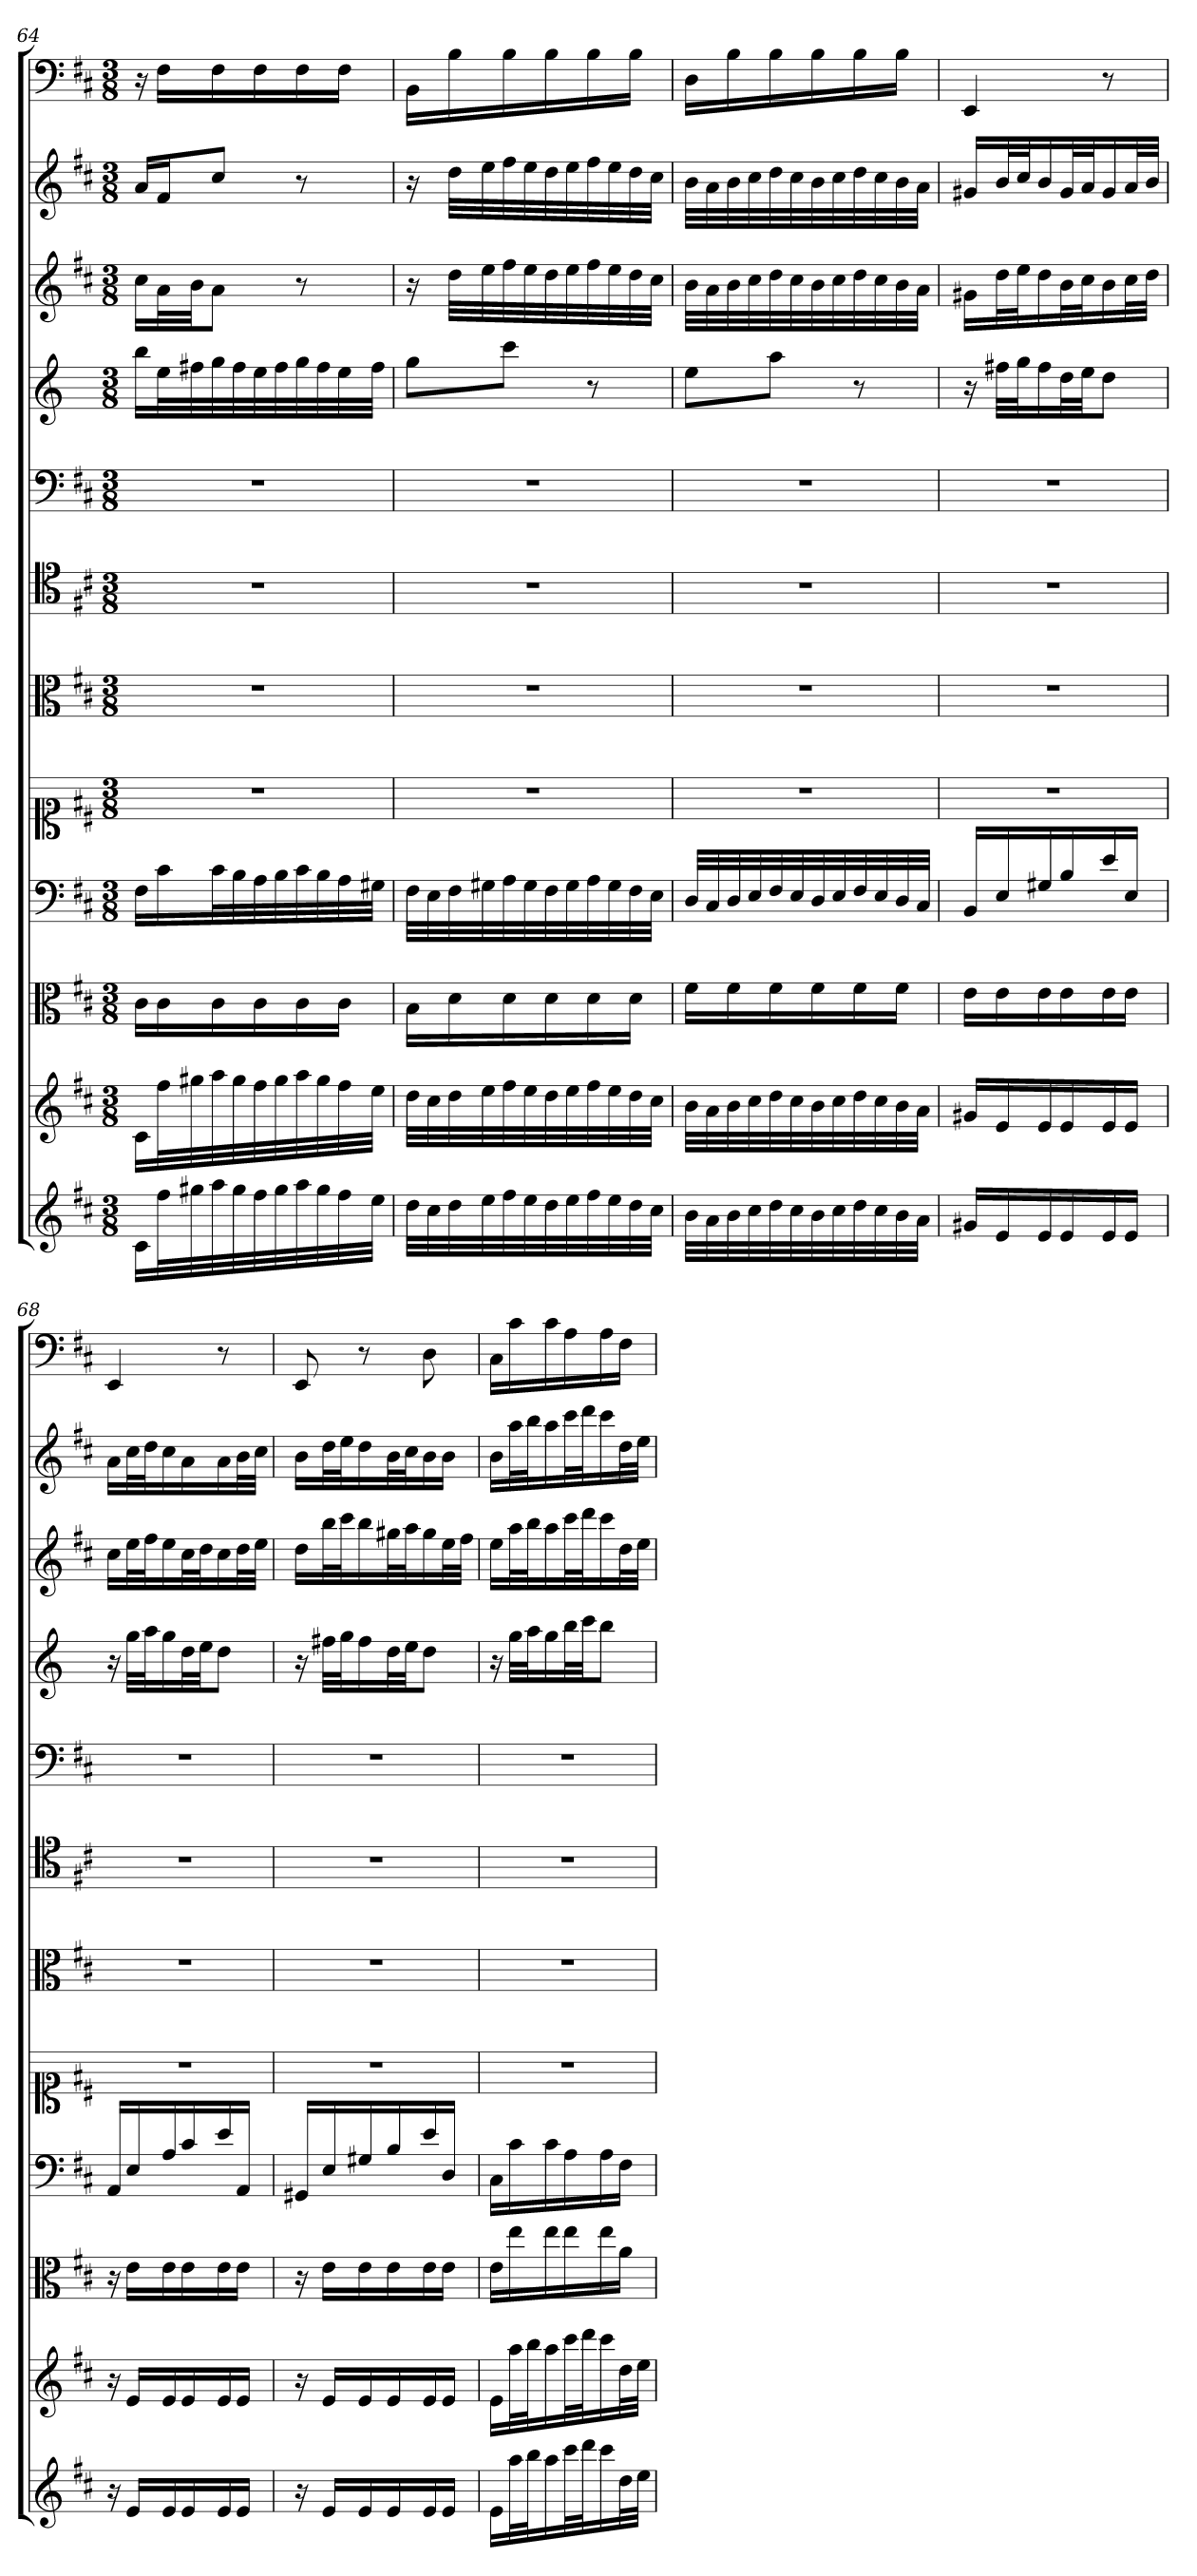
**kern	**kern	**kern	**kern	**kern	**kern	**kern	**kern	**kern	**kern	**kern	**kern
*part12	*part11	*part10	*part9	*part8	*part7	*part6	*part5	*part4	*part3	*part2	*part1
*staff12	*staff11	*staff10	*staff9	*staff8	*staff7	*staff6	*staff5	*staff4	*staff3	*staff2	*staff1
*	*	*clefC3	*clefF4	*clefC1	*clefC3	*clefC4	*clefF4	*	*	*	*clefF4
*k[f#c#]	*k[f#c#]	*k[f#c#]	*k[f#c#]	*k[f#c#]	*k[f#c#]	*k[f#c#]	*k[f#c#]	*k[]	*k[f#c#]	*k[f#c#]	*k[f#c#]
*D:	*D:	*D:	*D:	*D:	*D:	*D:	*D:	*	*D:	*D:	*D:
*M3/8	*M3/8	*M3/8	*M3/8	*M3/8	*M3/8	*M3/8	*M3/8	*M3/8	*M3/8	*M3/8	*M3/8
=64	=64	=64	=64	=64	=64	=64	=64	=64	=64	=64	=64
16c#LL	16c#LL	16c#\LL	16F#\LL	4.r	4.r	4.r	4.r	16bbLL	16cc#LL	16aLL	16r
32ff#L	32ff#L	16c#\	16c#\	.	.	.	.	32eeL	32aL	16f#J	16F#\LL
32gg#X	32gg#X	.	.	.	.	.	.	32ff#X	32bJJ	.	.
32aa	32aa	16c#\	32c#\L	.	.	.	.	32gg	8aJ	8cc#J	16F#\
32gg#	32gg#	.	32B\	.	.	.	.	32ff#	.	.	.
32ff#	32ff#	16c#\	32A\	.	.	.	.	32ee	.	.	16F#\
32gg#	32gg#	.	32B\	.	.	.	.	32ff#	.	.	.
32aa	32aa	16c#\	32c#\	.	.	.	.	32gg	8r	8r	16F#\
32gg#	32gg#	.	32B\	.	.	.	.	32ff#	.	.	.
32ff#	32ff#	16c#\JJ	32A\	.	.	.	.	32ee	.	.	16F#\JJ
32eeJJJ	32eeJJJ	.	32G#X\JJJ	.	.	.	.	32ff#JJJ	.	.	.
=65	=65	=65	=65	=65	=65	=65	=65	=65	=65	=65	=65
32ddLLL	32ddLLL	16B\LL	32F#\LLL	4.r	4.r	4.r	4.r	8ggL	16r	16r	16BB\LL
32cc#	32cc#	.	32E\	.	.	.	.	.	.	.	.
32dd	32dd	16d\	32F#\	.	.	.	.	.	32ddLLL	32ddLLL	16B\
32ee	32ee	.	32G#X\	.	.	.	.	.	32ee	32ee	.
32ff#	32ff#	16d\	32A\	.	.	.	.	8cccJ	32ff#	32ff#	16B\
32ee	32ee	.	32G#\	.	.	.	.	.	32ee	32ee	.
32dd	32dd	16d\	32F#\	.	.	.	.	.	32dd	32dd	16B\
32ee	32ee	.	32G#\	.	.	.	.	.	32ee	32ee	.
32ff#	32ff#	16d\	32A\	.	.	.	.	8r	32ff#	32ff#	16B\
32ee	32ee	.	32G#\	.	.	.	.	.	32ee	32ee	.
32dd	32dd	16d\JJ	32F#\	.	.	.	.	.	32dd	32dd	16B\JJ
32cc#JJJ	32cc#JJJ	.	32E\JJJ	.	.	.	.	.	32cc#JJJ	32cc#JJJ	.
=66	=66	=66	=66	=66	=66	=66	=66	=66	=66	=66	=66
32bLLL	32bLLL	16f#\LL	32D/LLL	4.r	4.r	4.r	4.r	8eeL	32bLLL	32bLLL	16D\LL
32a	32a	.	32C#/	.	.	.	.	.	32a	32a	.
32b	32b	16f#\	32D/	.	.	.	.	.	32b	32b	16B\
32cc#	32cc#	.	32E/	.	.	.	.	.	32cc#	32cc#	.
32dd	32dd	16f#\	32F#/	.	.	.	.	8aaJ	32dd	32dd	16B\
32cc#	32cc#	.	32E/	.	.	.	.	.	32cc#	32cc#	.
32b	32b	16f#\	32D/	.	.	.	.	.	32b	32b	16B\
32cc#	32cc#	.	32E/	.	.	.	.	.	32cc#	32cc#	.
32dd	32dd	16f#\	32F#/	.	.	.	.	8r	32dd	32dd	16B\
32cc#	32cc#	.	32E/	.	.	.	.	.	32cc#	32cc#	.
32b	32b	16f#\JJ	32D/	.	.	.	.	.	32b	32b	16B\JJ
32aJJJ	32aJJJ	.	32C#/JJJ	.	.	.	.	.	32aJJJ	32aJJJ	.
=67	=67	=67	=67	=67	=67	=67	=67	=67	=67	=67	=67
16g#XLL	16g#XLL	16e\LL	16BB/LL	4.r	4.r	4.r	4.r	16r	16g#XLL	16g#XLL	4EE
16e	16e	16e\	16E/	.	.	.	.	32ff#XLLL	32ddL	32bL	.
.	.	.	.	.	.	.	.	32ggJ	32eeJ	32cc#J	.
16e	16e	16e\	16G#X/	.	.	.	.	16ff#	16dd	16b	.
16e	16e	16e\	16B/	.	.	.	.	32ddL	32bL	32g#L	.
.	.	.	.	.	.	.	.	32eeJJ	32cc#J	32aJ	.
16e	16e	16e\	16e/	.	.	.	.	8ddJ	16b	16g#	8r
16eJJ	16eJJ	16e\JJ	16E/JJ	.	.	.	.	.	32cc#L	32aL	.
.	.	.	.	.	.	.	.	.	32ddJJJ	32bJJJ	.
=68	=68	=68	=68	=68	=68	=68	=68	=68	=68	=68	=68
16r	16r	16r	16AA/LL	4.r	4.r	4.r	4.r	16r	16cc#LL	16aLL	4EE
16eLL	16eLL	16e\LL	16E/	.	.	.	.	32ggLLL	32eeL	32cc#L	.
.	.	.	.	.	.	.	.	32aaJ	32ff#J	32ddJ	.
16e	16e	16e\	16A/	.	.	.	.	16gg	16ee	16cc#	.
16e	16e	16e\	16c#/	.	.	.	.	32ddL	32cc#L	16a	.
.	.	.	.	.	.	.	.	32eeJJ	32ddJ	.	.
16e	16e	16e\	16e/	.	.	.	.	8ddJ	16cc#	16a	8r
16eJJ	16eJJ	16e\JJ	16AA/JJ	.	.	.	.	.	32ddL	32bL	.
.	.	.	.	.	.	.	.	.	32eeJJJ	32cc#JJJ	.
=69	=69	=69	=69	=69	=69	=69	=69	=69	=69	=69	=69
16r	16r	16r	16GG#X/LL	4.r	4.r	4.r	4.r	16r	16ddLL	16bLL	8EE
16eLL	16eLL	16e\LL	16E/	.	.	.	.	32ff#XLLL	32bbL	32ddL	.
.	.	.	.	.	.	.	.	32ggJ	32ccc#J	32eeJ	.
16e	16e	16e\	16G#X/	.	.	.	.	16ff#	16bb	16dd	8r
16e	16e	16e\	16B/	.	.	.	.	32ddL	32gg#XL	32bL	.
.	.	.	.	.	.	.	.	32eeJJ	32aaJ	32cc#J	.
16e	16e	16e\	16e/	.	.	.	.	8ddJ	16gg#	16b	8D
16eJJ	16eJJ	16e\JJ	16D/JJ	.	.	.	.	.	32eeL	16bJJ	.
.	.	.	.	.	.	.	.	.	32ff#JJJ	.	.
=70	=70	=70	=70	=70	=70	=70	=70	=70	=70	=70	=70
16eLL	16eLL	16e\LL	16C#\LL	4.r	4.r	4.r	4.r	16r	16eeLL	16bLL	16C#\LL
32aaL	32aaL	16ee\	16c#\	.	.	.	.	32ggLLL	32aaL	32aaL	16c#\
32bbJ	32bbJ	.	.	.	.	.	.	32aaJ	32bbJ	32bbJ	.
16aa	16aa	16ee\	16c#\	.	.	.	.	16gg	16aa	16aa	16c#\
32ccc#L	32ccc#L	16ee\	16A\	.	.	.	.	32bbL	32ccc#L	32ccc#L	16A\
32dddJ	32dddJ	.	.	.	.	.	.	32cccJJ	32dddJ	32dddJ	.
16ccc#	16ccc#	16ee\	16A\	.	.	.	.	8bbJ	16ccc#	16ccc#	16A\
32ddL	32ddL	16a\JJ	16F#\JJ	.	.	.	.	.	32ddL	32ddL	16F#\JJ
32eeJJJ	32eeJJJ	.	.	.	.	.	.	.	32eeJJJ	32eeJJJ	.
=	=	=	=	=	=	=	=	=	=	=	=
*-	*-	*-	*-	*-	*-	*-	*-	*-	*-	*-	*-
